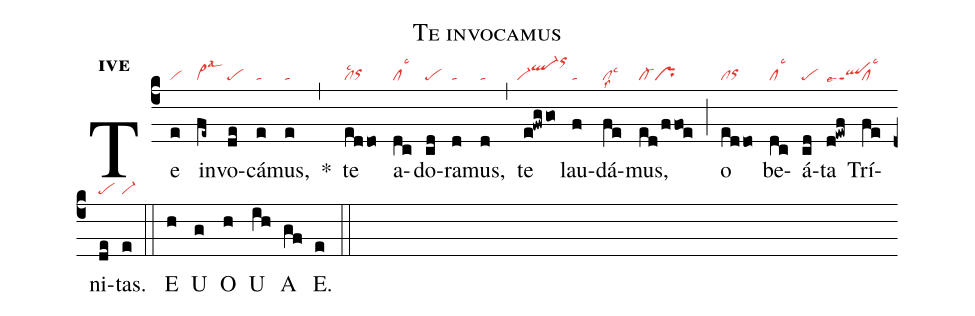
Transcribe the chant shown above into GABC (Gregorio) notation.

name:Te invocamus;
office-part:an;
mode:4e;
nabc-lines:1;
%%
initial-style: 1;
name:Te invocamus;
mode: 4;
office-part: Antiphona;
annotation: Ant.;
annotation: iv e;
nabc-lines:1;
%%
(c4) Te(e|vi) in(fe~|vi>lsal3)vo(de|pe)cá(e|ta)mus,(e|ta) <sp>*</sp>(,) te(eddo|cllsc2orhh) a(dc|cllsc3)do(cd|pe)ra(d|ta)mus,(d|ta) (,) te(e!fwggo|``vi-ql-hjorhm) lau(f|ta)dá(fe|cllsc3lss8)mus,(ed/ffoe|cl-pr) (;) o(eddo|clorhh) be(dc|cllsc3)á(cd|pe)ta(d!ewf|qlppt1lse7) Trí(fe|cllsc3)ni(de|pe)tas.(e|vi-) (::)
<eu>E(h) U(g) O(h) U(ih) A(gf) E.(e) </eu>(::)
